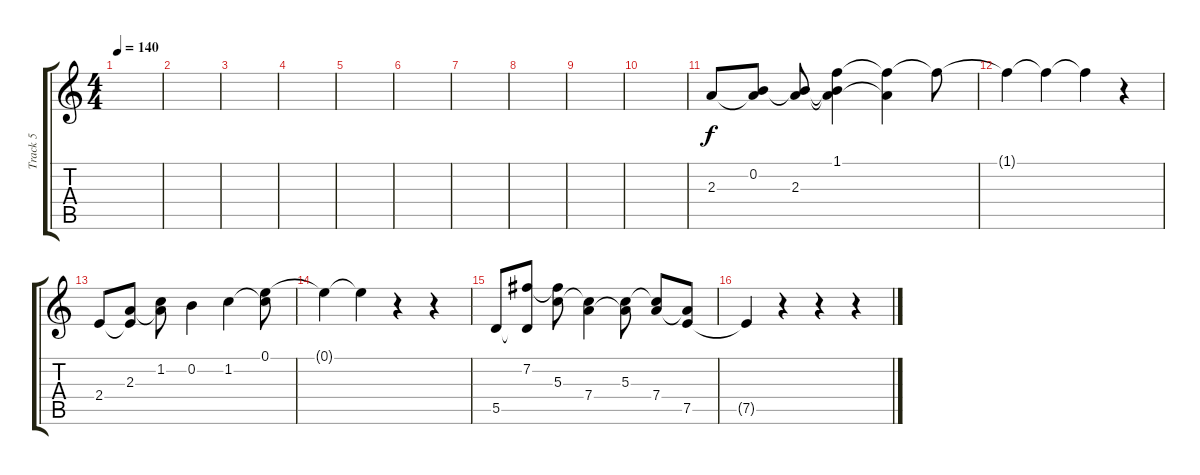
\track ("Track 5" "Track 5") {instrument electricguitarclean}
\staff {score tabs}
\tuning (E4 B3 G3 D3 A2 E2) {hide}
\ts (4 4)
\tempo 140
\clef g2
\ks c
|
|
|
|
|
|
|
|
|
|
2.3.8 (0.2 2.3{t}).8 (0.2{t} 2.3).8 (1.1 0.2{t} 2.3{t}).4 (1.1{t} 2.3{t}).4 1.1{t}.8 |
1.1{t}.4 1.1{t}.4 1.1{t}.4 r.4 |
2.4.8 (2.3 2.4{t}).8 (1.2 2.3{t}).8 0.2.4 1.2.4 (0.1 1.2{t}).8 |
0.1{t}.4 0.1{t}.4 r.4 r.4 |
5.5.8 (7.2 5.5{t}).8 (7.2{t} 5.3).8 (5.3{t} 7.4).4 (5.3 7.4{t}).8 (5.3{t} 7.4).8 (7.4{t} 7.5).8 |
7.5{t}.4 r.4 r.4 r.4
